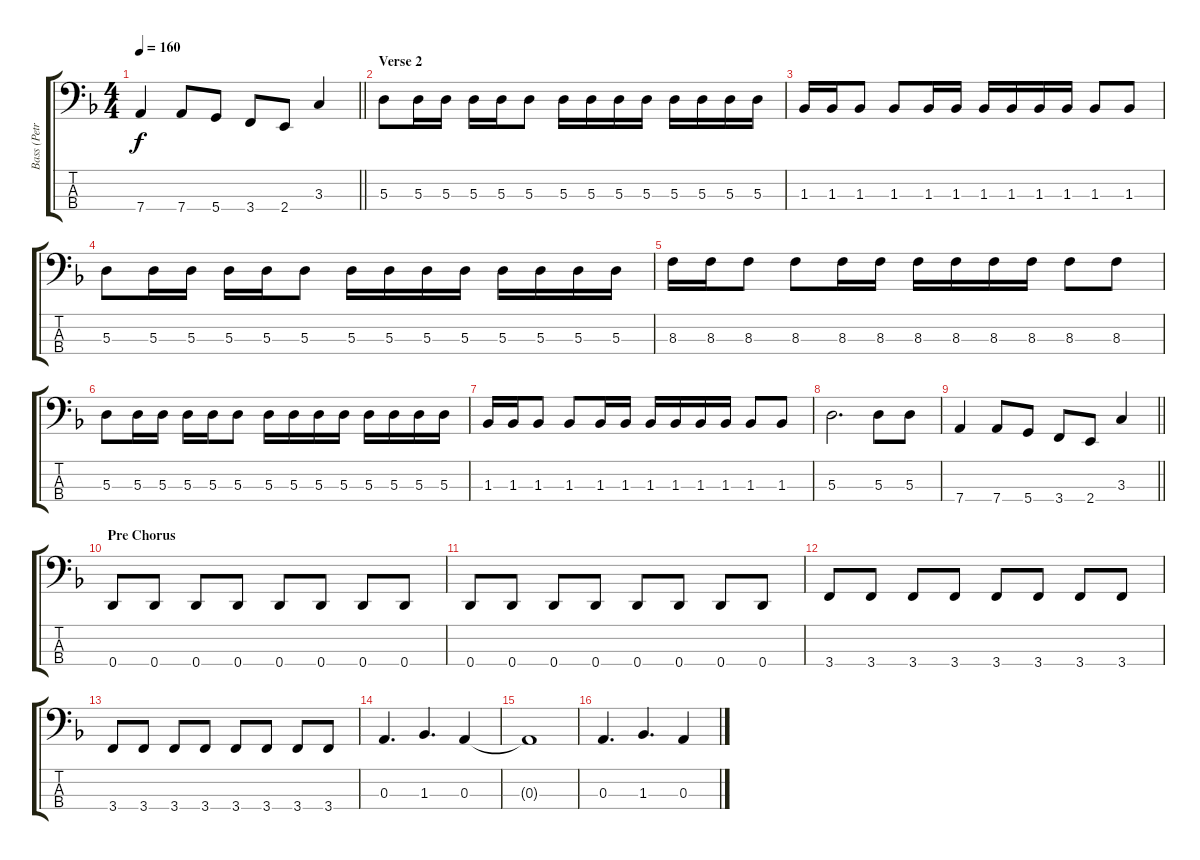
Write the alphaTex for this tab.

\track ("Bass (Petros)" "Bass (Petr") {instrument electricbassfinger}
\staff {score tabs}
\tuning (G2 D2 A1 D1) {hide}
\ts (4 4)
\tempo 160
\clef f4
\barLineRight lightlight
\ks dminor
7.4.4{dy f} 7.4.8 5.4.8 3.4.8 2.4.8 3.3.4 |
\section ("" "Verse 2")
5.3.8 5.3.16 5.3.16 5.3.16 5.3.16 5.3.8 5.3.16 5.3.16 5.3.16 5.3.16 5.3.16 5.3.16 5.3.16 5.3.16 |
1.3.16 1.3.16 1.3.8 1.3.8 1.3.16 1.3.16 1.3.16 1.3.16 1.3.16 1.3.16 1.3.8 1.3.8 |
5.3.8 5.3.16 5.3.16 5.3.16 5.3.16 5.3.8 5.3.16 5.3.16 5.3.16 5.3.16 5.3.16 5.3.16 5.3.16 5.3.16 |
8.3.16 8.3.16 8.3.8 8.3.8 8.3.16 8.3.16 8.3.16 8.3.16 8.3.16 8.3.16 8.3.8 8.3.8 |
5.3.8 5.3.16 5.3.16 5.3.16 5.3.16 5.3.8 5.3.16 5.3.16 5.3.16 5.3.16 5.3.16 5.3.16 5.3.16 5.3.16 |
1.3.16 1.3.16 1.3.8 1.3.8 1.3.16 1.3.16 1.3.16 1.3.16 1.3.16 1.3.16 1.3.8 1.3.8 |
5.3.2{d} 5.3.8 5.3.8 |
\barLineRight lightlight
7.4.4 7.4.8 5.4.8 3.4.8 2.4.8 3.3.4 |
\section ("" "Pre Chorus")
0.4.8 0.4.8 0.4.8 0.4.8 0.4.8 0.4.8 0.4.8 0.4.8 |
0.4.8 0.4.8 0.4.8 0.4.8 0.4.8 0.4.8 0.4.8 0.4.8 |
3.4.8 3.4.8 3.4.8 3.4.8 3.4.8 3.4.8 3.4.8 3.4.8 |
3.4.8 3.4.8 3.4.8 3.4.8 3.4.8 3.4.8 3.4.8 3.4.8 |
0.3.4{d} 1.3.4{d} 0.3.4 |
0.3{t}.1 |
0.3.4{d} 1.3.4{d} 0.3.4
